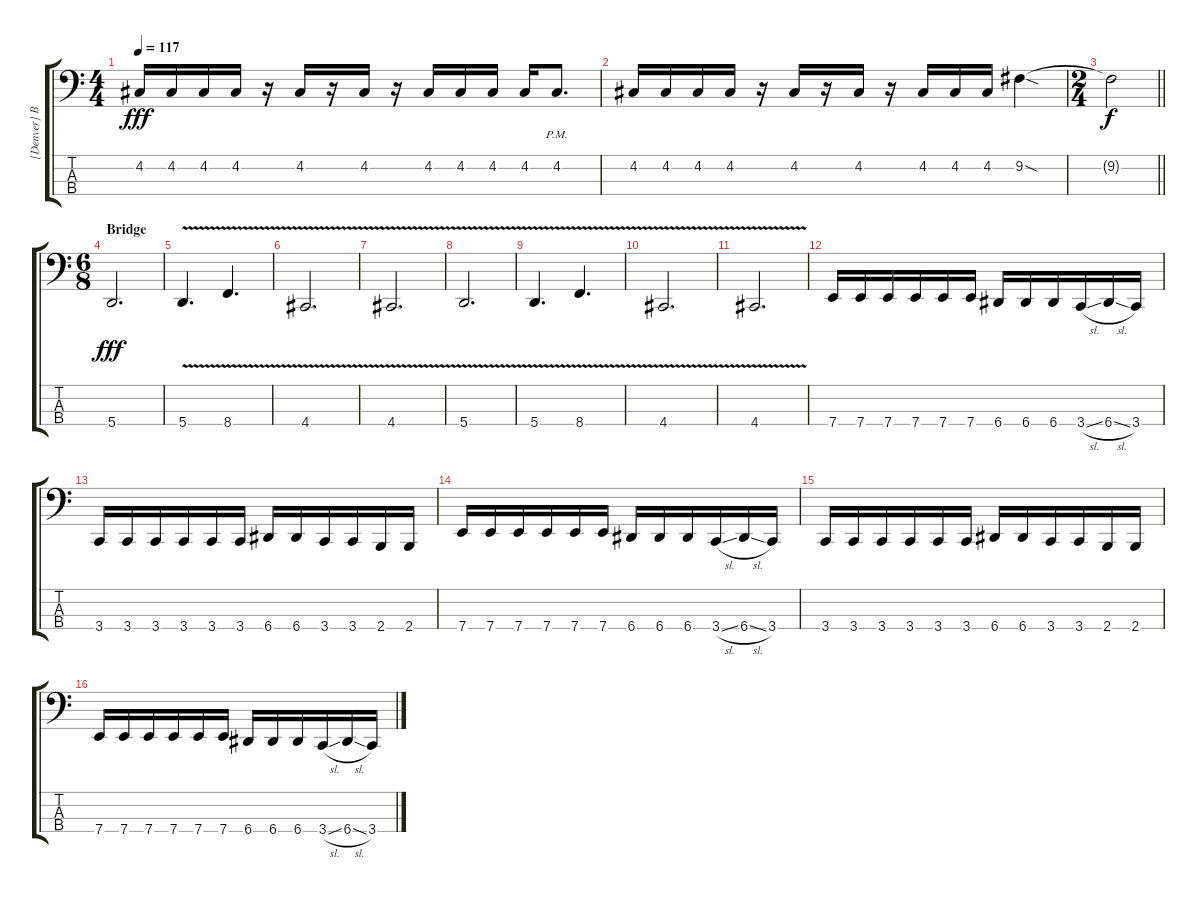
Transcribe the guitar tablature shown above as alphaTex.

\track ("[Denver] Bass Guitar " "[Denver] B") {instrument electricbassfinger}
\staff {score tabs}
\tuning (D2 A1 E1 A0) {hide}
\ts (4 4)
\tempo 117
\clef f4
\ks c
4.2.16{dy fff} 4.2.16 4.2.16 4.2.16 r.16 4.2.16 r.16 4.2.16 r.16 4.2.16 4.2.16 4.2.16 4.2.16 4.2{pm}.8{d} |
4.2.16 4.2.16 4.2.16 4.2.16 r.16 4.2.16 r.16 4.2.16 r.16 4.2.16 4.2.16 4.2.16 9.2{sod}.4 |
\ts (2 4)
\barLineRight lightlight
9.2{t}.2{dy f} |
\ts (6 8)
\section ("" "Bridge")
5.4.2{d dy fff} |
5.4{v}.4{d} 8.4{v}.4{d} |
4.4{v}.2{d} |
4.4{v}.2{d} |
5.4{v}.2{d} |
5.4{v}.4{d} 8.4{v}.4{d} |
4.4{v}.2{d} |
4.4{v}.2{d} |
7.4.16 7.4.16 7.4.16 7.4.16 7.4.16 7.4.16 6.4.16 6.4.16 6.4.16 3.4{sl}.16 6.4{sl}.16 3.4.16 |
3.4.16 3.4.16 3.4.16 3.4.16 3.4.16 3.4.16 6.4.16 6.4.16 3.4.16 3.4.16 2.4.16 2.4.16 |
7.4.16 7.4.16 7.4.16 7.4.16 7.4.16 7.4.16 6.4.16 6.4.16 6.4.16 3.4{sl}.16 6.4{sl}.16 3.4.16 |
3.4.16 3.4.16 3.4.16 3.4.16 3.4.16 3.4.16 6.4.16 6.4.16 3.4.16 3.4.16 2.4.16 2.4.16 |
7.4.16 7.4.16 7.4.16 7.4.16 7.4.16 7.4.16 6.4.16 6.4.16 6.4.16 3.4{sl}.16 6.4{sl}.16 3.4.16
